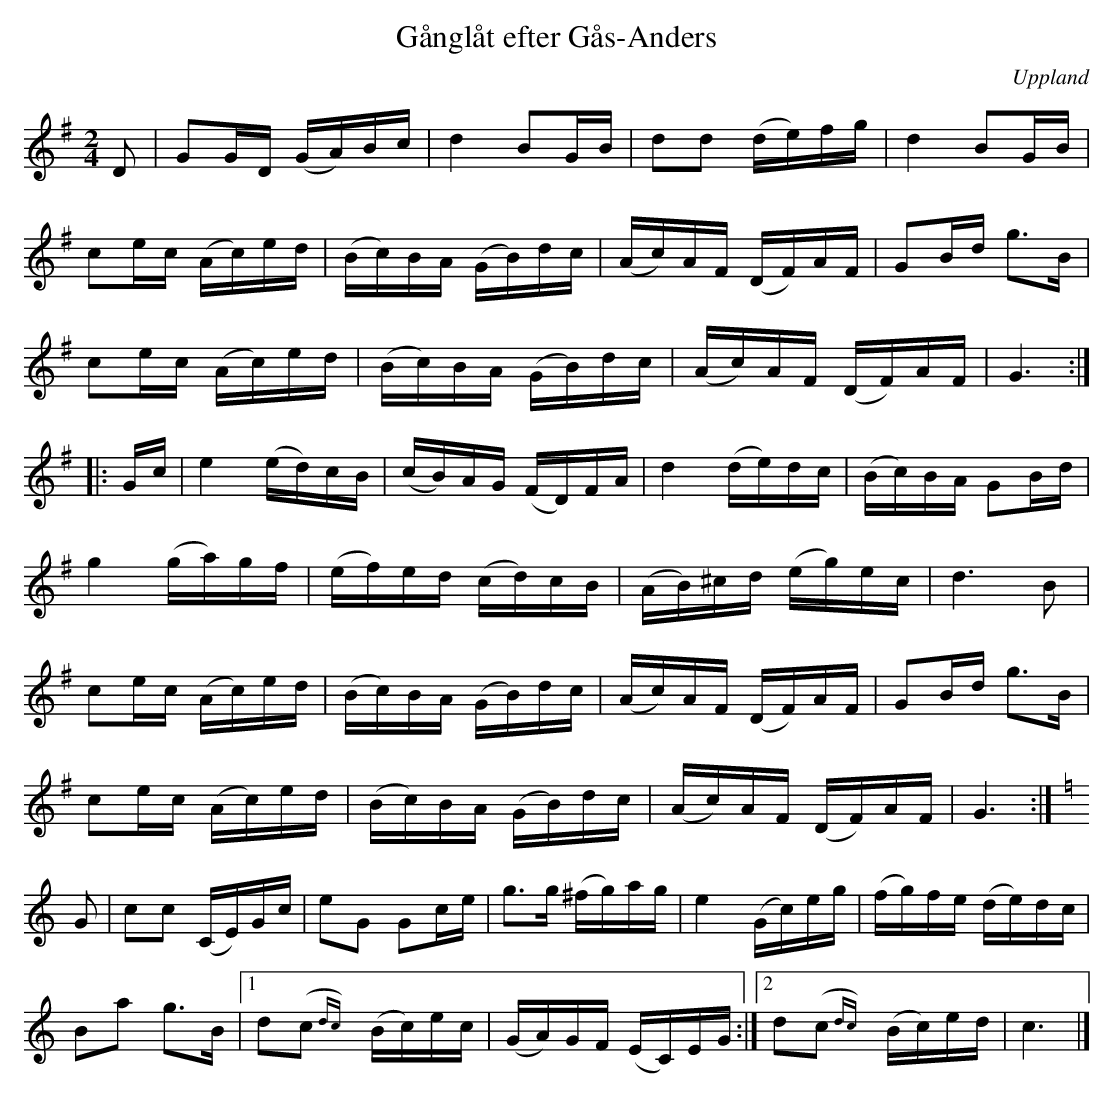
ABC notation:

X:1
T: Gånglåt efter Gås-Anders
O: Uppland
M: 2/4
L: 1/16
K: G
D2 | G2GD (GA)Bc | d4 B2GB | d2d2 (de)fg | d4 B2GB |
c2ec (Ac)ed | (Bc)BA (GB)dc | (Ac)AF (DF)AF | G2Bd g2>B2 |
c2ec (Ac)ed | (Bc)BA (GB)dc | (Ac)AF (DF)AF | G6 :|
|: Gc | e4 (ed)cB | (cB)AG (FD)FA | d4 (de)dc | (Bc)BA G2Bd |
g4 (ga)gf | (ef)ed (cd)cB | (AB)^cd (eg)ec | d4>B4 |
c2ec (Ac)ed | (Bc)BA (GB)dc | (Ac)AF (DF)AF | G2Bd g2>B2 |
c2ec (Ac)ed | (Bc)BA (GB)dc | (Ac)AF (DF)AF | G6 :|
K: C
G2 | c2c2 (CE)Gc | e2G2 G2ce | g2>g2 (^fg)ag | e4 (Gc)eg | (fg)fe (de)dc |
      B2a2 g2>B2 |1 d2(c2{dc})y/4 (Bc)ec | (GA)GF (EC)EG :|2 d2(c2{dc})y/4 (Bc)ed | c6 |]
